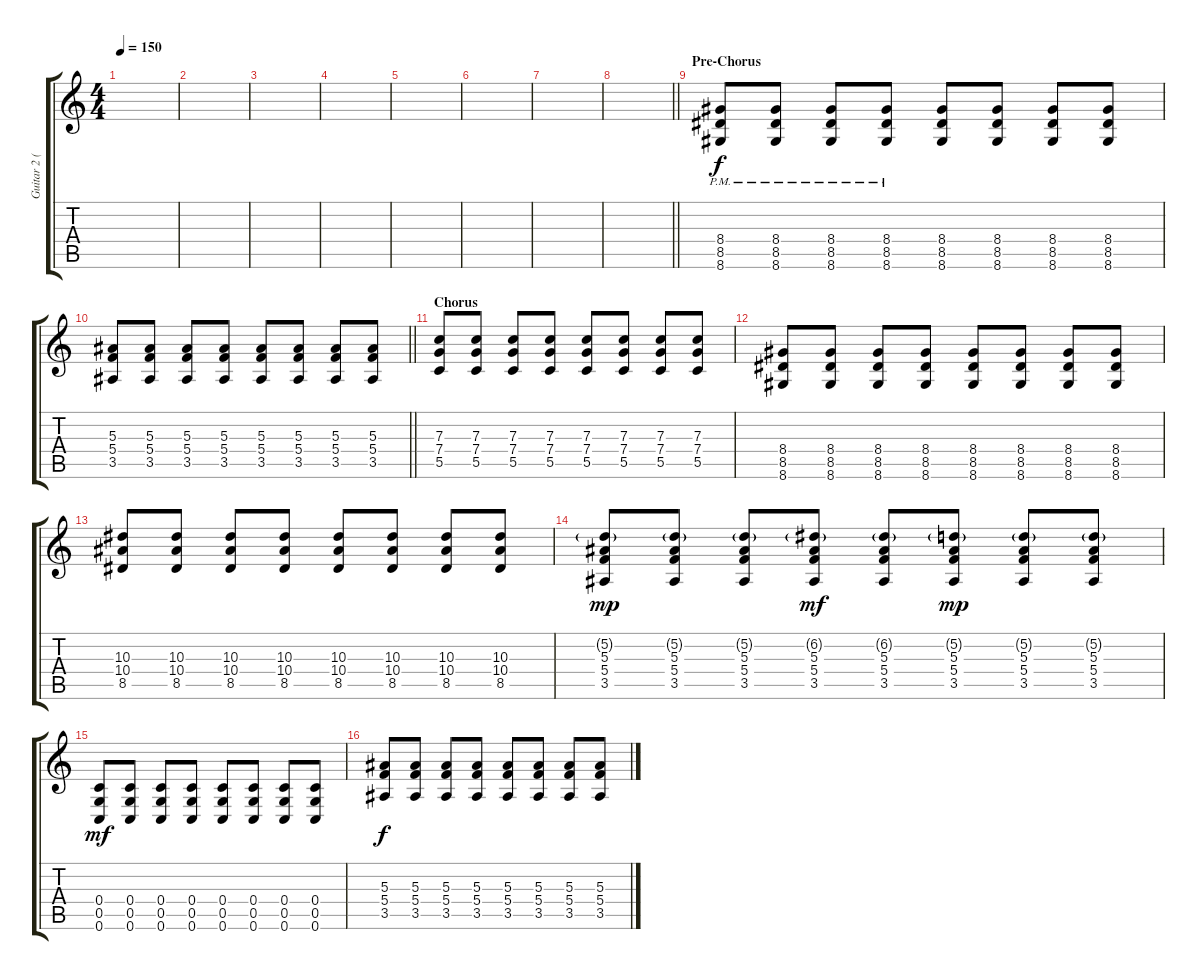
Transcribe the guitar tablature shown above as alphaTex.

\track ("Guitar 2 (Travis Miguel)" "Guitar 2 (") {instrument distortionguitar}
\staff {score tabs}
\tuning (D4 A3 F3 C3 G2 C2) {hide}
\ts (4 4)
\tempo 150
\clef g2
\ks c
|
|
|
|
|
|
|
\barLineRight lightlight
|
\section ("" "Pre-Chorus")
(8.4{pm} 8.5{pm} 8.6{pm}).8{volume 8} (8.4{pm} 8.5{pm} 8.6{pm}).8 (8.4{pm} 8.5{pm} 8.6{pm}).8 (8.4{pm} 8.5{pm} 8.6{pm}).8 (8.4 8.5 8.6).8 (8.4 8.5 8.6).8 (8.4 8.5 8.6).8 (8.4 8.5 8.6).8 |
\barLineRight lightlight
(5.3 5.4 3.5).8 (5.3 5.4 3.5).8 (5.3 5.4 3.5).8 (5.3 5.4 3.5).8 (5.3 5.4 3.5).8 (5.3 5.4 3.5).8 (5.3 5.4 3.5).8 (5.3 5.4 3.5).8 |
\section ("" "Chorus")
(7.3 7.4 5.5).8{volume 10} (7.3 7.4 5.5).8 (7.3 7.4 5.5).8 (7.3 7.4 5.5).8 (7.3 7.4 5.5).8 (7.3 7.4 5.5).8 (7.3 7.4 5.5).8 (7.3 7.4 5.5).8 |
(8.4 8.5 8.6).8 (8.4 8.5 8.6).8 (8.4 8.5 8.6).8 (8.4 8.5 8.6).8 (8.4 8.5 8.6).8 (8.4 8.5 8.6).8 (8.4 8.5 8.6).8 (8.4 8.5 8.6).8 |
(10.3 10.4 8.5).8 (10.3 10.4 8.5).8 (10.3 10.4 8.5).8 (10.3 10.4 8.5).8 (10.3 10.4 8.5).8 (10.3 10.4 8.5).8 (10.3 10.4 8.5).8 (10.3 10.4 8.5).8 |
(5.2{g} 5.3 5.4 3.5).8{dy mp} (5.2{g} 5.3 5.4 3.5).8 (5.2{g} 5.3 5.4 3.5).8 (6.2{g} 5.3 5.4 3.5).8{dy mf} (6.2{g} 5.3 5.4 3.5).8 (5.2{g} 5.3 5.4 3.5).8{dy mp} (5.2{g} 5.3 5.4 3.5).8 (5.2{g} 5.3 5.4 3.5).8 |
(0.4 0.5 0.6).8{dy mf} (0.4 0.5 0.6).8 (0.4 0.5 0.6).8 (0.4 0.5 0.6).8 (0.4 0.5 0.6).8 (0.4 0.5 0.6).8 (0.4 0.5 0.6).8 (0.4 0.5 0.6).8 |
(5.3 5.4 3.5).8{dy f} (5.3 5.4 3.5).8 (5.3 5.4 3.5).8 (5.3 5.4 3.5).8 (5.3 5.4 3.5).8 (5.3 5.4 3.5).8 (5.3 5.4 3.5).8 (5.3 5.4 3.5).8
